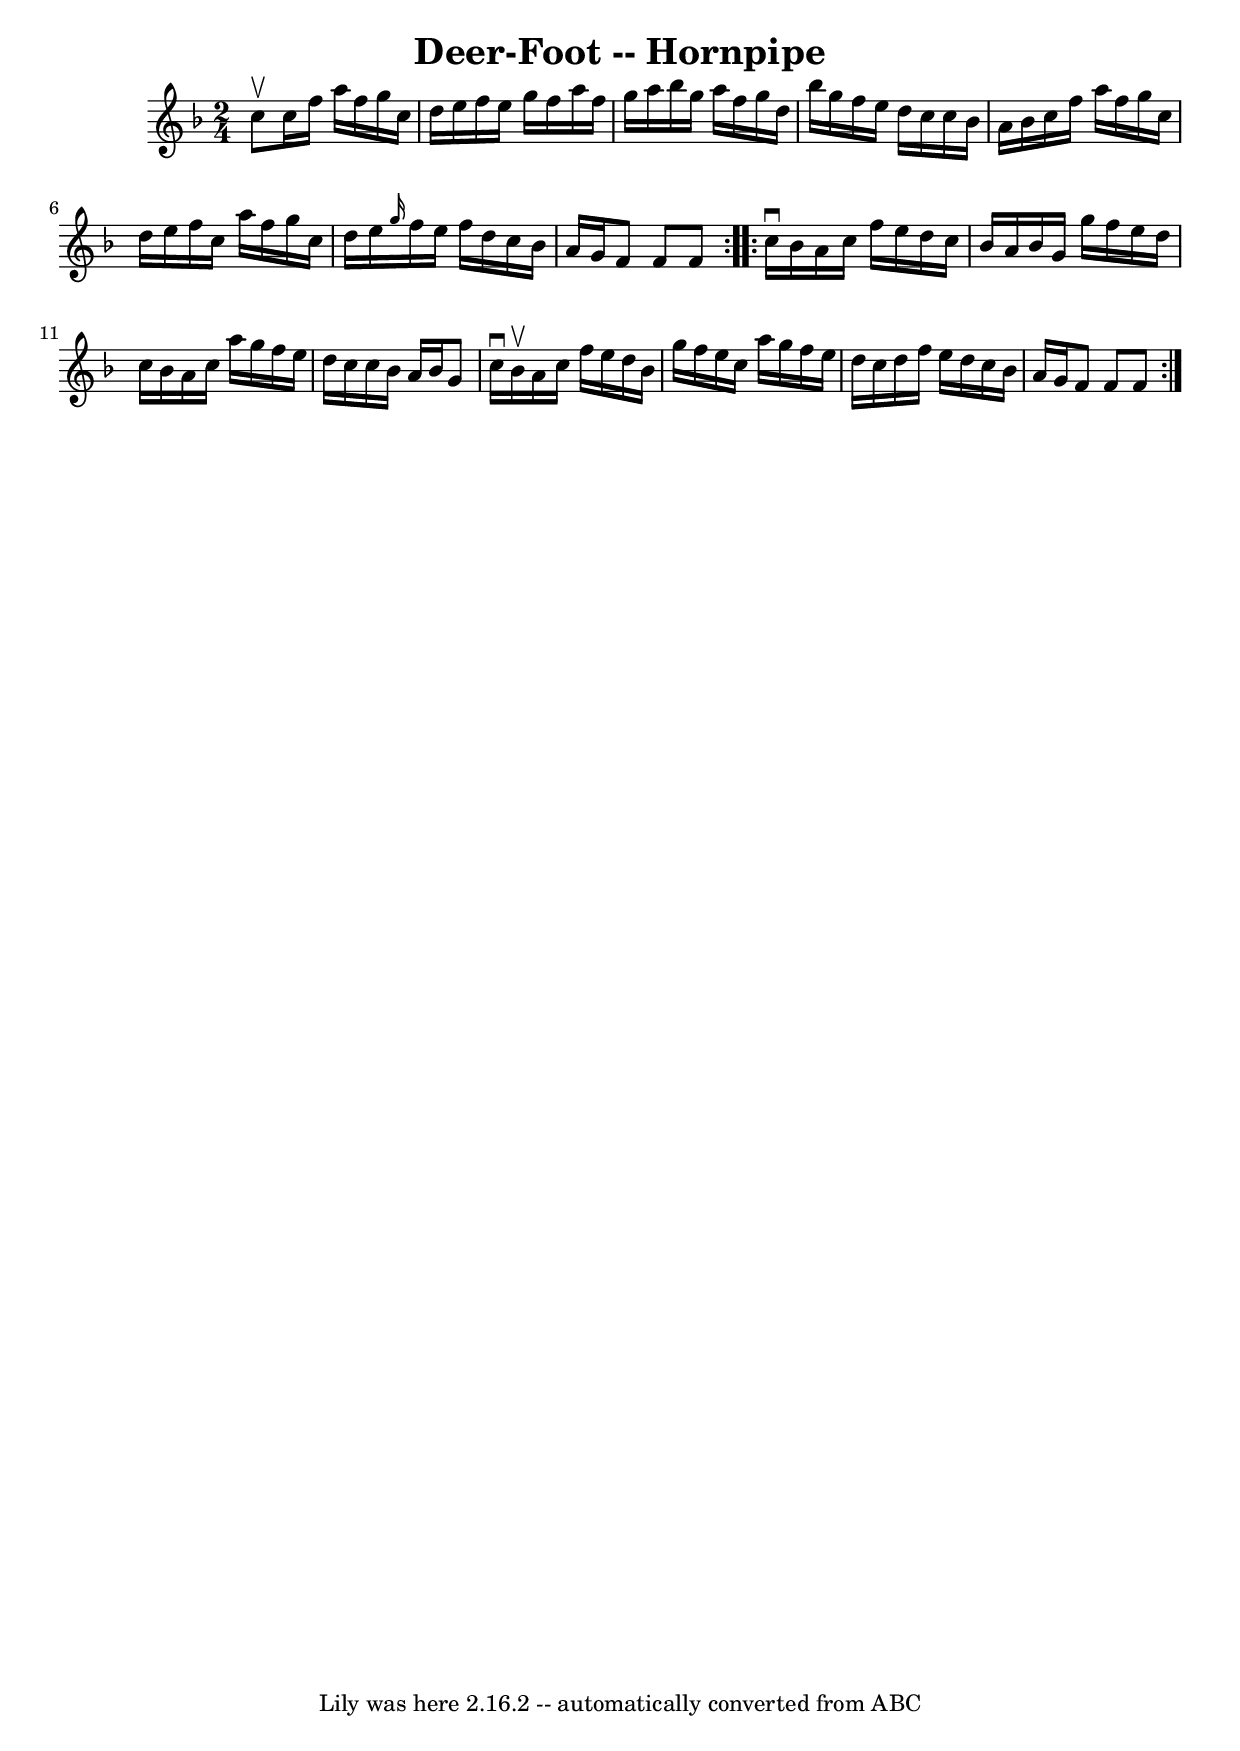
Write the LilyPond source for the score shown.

\version "2.7.40"
\include "Mammoth.ily"
\header {
	%% book = "Cole's 1000 Fiddle Tunes"
	crossRefNumber = "1"
	footnotes = ""
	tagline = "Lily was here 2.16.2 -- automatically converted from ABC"
	title = "Deer-Foot -- Hornpipe"
}
voicedefault =  {


\repeat volta 2 {
\time 2/4 
\key f \major c''8^\upbow |
 c''16 f''16 a''16    
f''16 g''16 c''16 d''16 e''16  |
 f''16 e''16 g''16   
 f''16 a''16 f''16 g''16 a''16  |
 bes''16 g''16    
a''16 f''16 g''16 d''16 bes''16 g''16  |
 f''16 e''16 
 d''16 c''16 c''16 bes'16 a'16 bes'16  |
 c''16    
f''16 a''16 f''16 g''16 c''16 d''16 e''16  |
 f''16   
 c''16 a''16 f''16 g''16 c''16 d''16 e''16  |
 
\grace { g''16  } f''16 e''16 f''16 d''16 c''16 bes'16    
a'16 g'16  |
 f'8 f'8 f'8  }     \repeat volta 2 { c''16 
^\downbow bes'16  |
 a'16 c''16 f''16 e''16 d''16    
c''16 bes'16 a'16  |
 bes'16 g'16 g''16 f''16 e''16   
 d''16 c''16 bes'16  |
 a'16 c''16 a''16 g''16 f''16  
 e''16 d''16 c''16  |
 c''16 bes'16 a'16 bes'16 g'8  
 c''16^\downbow bes'16^\upbow |
 a'16 c''16 f''16 e''16 
 d''16 bes'16 g''16 f''16  |
 e''16 c''16 a''16    
g''16 f''16 e''16 d''16 c''16  |
 d''16 f''16 e''16   
 d''16 c''16 bes'16 a'16 g'16  |
 f'8 f'8 f'8  }   
}

\score{
    <<

	\context Staff="default"
	{
	    \voicedefault 
	}

    >>
	\layout {
	}
	\midi {}
}
